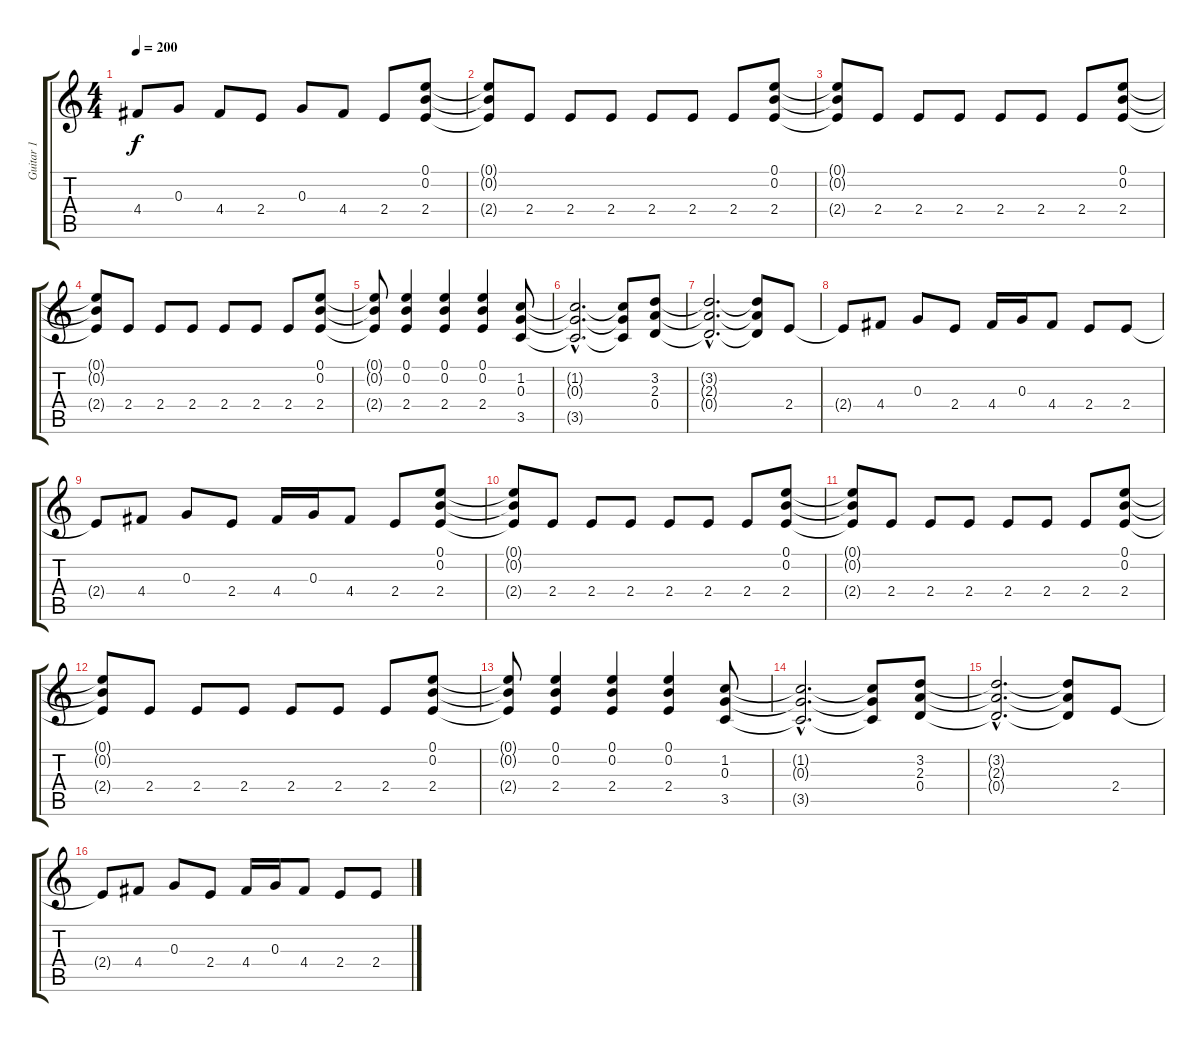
\track ("Guitar 1" "Guitar 1") {instrument distortionguitar}
\staff {score tabs}
\tuning (E4 B3 G3 D3 A2 E2) {hide}
\ts (4 4)
\tempo 200
\clef g2
\ks c
4.4.8{dy f} 0.3.8 4.4.8 2.4.8 0.3.8 4.4.8 2.4.8 (0.1 0.2 2.4).8 |
(0.1{t} 0.2{t} 2.4{t}).8 2.4.8 2.4.8 2.4.8 2.4.8 2.4.8 2.4.8 (0.1 0.2 2.4).8 |
(0.1{t} 0.2{t} 2.4{t}).8 2.4.8 2.4.8 2.4.8 2.4.8 2.4.8 2.4.8 (0.1 0.2 2.4).8 |
(0.1{t} 0.2{t} 2.4{t}).8 2.4.8 2.4.8 2.4.8 2.4.8 2.4.8 2.4.8 (0.1 0.2 2.4).8 |
(0.1{t} 0.2{t} 2.4{t}).8 (0.1 0.2 2.4).4 (0.1 0.2 2.4).4 (0.1 0.2 2.4).4 (1.2 0.3 3.5).8 |
(1.2{hac t} 0.3{hac t} 3.5{hac t}).2{d} (1.2{t} 0.3{t} 3.5{t}).8 (3.2 2.3 0.4).8 |
(3.2{hac t} 2.3{hac t} 0.4{hac t}).2{d} (3.2{t} 2.3{t} 0.4{t}).8 2.4.8 |
2.4{t}.8 4.4.8 0.3.8 2.4.8 4.4.16 0.3.16 4.4.8 2.4.8 2.4.8 |
2.4{t}.8 4.4.8 0.3.8 2.4.8 4.4.16 0.3.16 4.4.8 2.4.8 (0.1 0.2 2.4).8 |
(0.1{t} 0.2{t} 2.4{t}).8 2.4.8 2.4.8 2.4.8 2.4.8 2.4.8 2.4.8 (0.1 0.2 2.4).8 |
(0.1{t} 0.2{t} 2.4{t}).8 2.4.8 2.4.8 2.4.8 2.4.8 2.4.8 2.4.8 (0.1 0.2 2.4).8 |
(0.1{t} 0.2{t} 2.4{t}).8 2.4.8 2.4.8 2.4.8 2.4.8 2.4.8 2.4.8 (0.1 0.2 2.4).8 |
(0.1{t} 0.2{t} 2.4{t}).8 (0.1 0.2 2.4).4 (0.1 0.2 2.4).4 (0.1 0.2 2.4).4 (1.2 0.3 3.5).8 |
(1.2{hac t} 0.3{hac t} 3.5{hac t}).2{d} (1.2{t} 0.3{t} 3.5{t}).8 (3.2 2.3 0.4).8 |
(3.2{hac t} 2.3{hac t} 0.4{hac t}).2{d} (3.2{t} 2.3{t} 0.4{t}).8 2.4.8 |
2.4{t}.8 4.4.8 0.3.8 2.4.8 4.4.16 0.3.16 4.4.8 2.4.8 2.4.8
